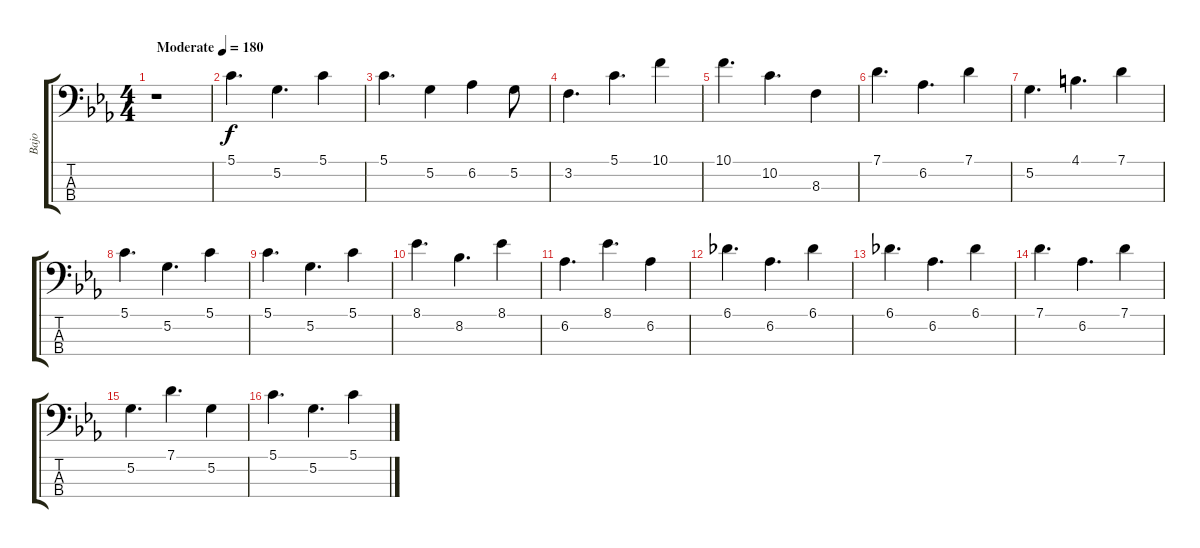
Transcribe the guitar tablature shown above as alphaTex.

\track ("Bajo" "Bajo") {instrument electricbassfinger}
\staff {score tabs}
\tuning (G2 D2 A1 E1) {hide}
\ts (4 4)
\tempo (180 "Moderate")
\clef f4
\ks eb
r.1{dy f instrument electricbassfinger} |
5.1.4{d} 5.2.4{d} 5.1.4 |
5.1.4{d} 5.2.4 6.2.4 5.2.8 |
3.2.4{d} 5.1.4{d} 10.1.4 |
10.1.4{d} 10.2.4{d} 8.3.4 |
7.1.4{d} 6.2.4{d} 7.1.4 |
5.2.4{d} 4.1.4{d} 7.1.4 |
5.1.4{d} 5.2.4{d} 5.1.4 |
5.1.4{d} 5.2.4{d} 5.1.4 |
8.1.4{d} 8.2.4{d} 8.1.4 |
6.2.4{d} 8.1.4{d} 6.2.4 |
6.1.4{d} 6.2.4{d} 6.1.4 |
6.1.4{d} 6.2.4{d} 6.1.4 |
7.1.4{d} 6.2.4{d} 7.1.4 |
5.2.4{d} 7.1.4{d} 5.2.4 |
5.1.4{d} 5.2.4{d} 5.1.4
